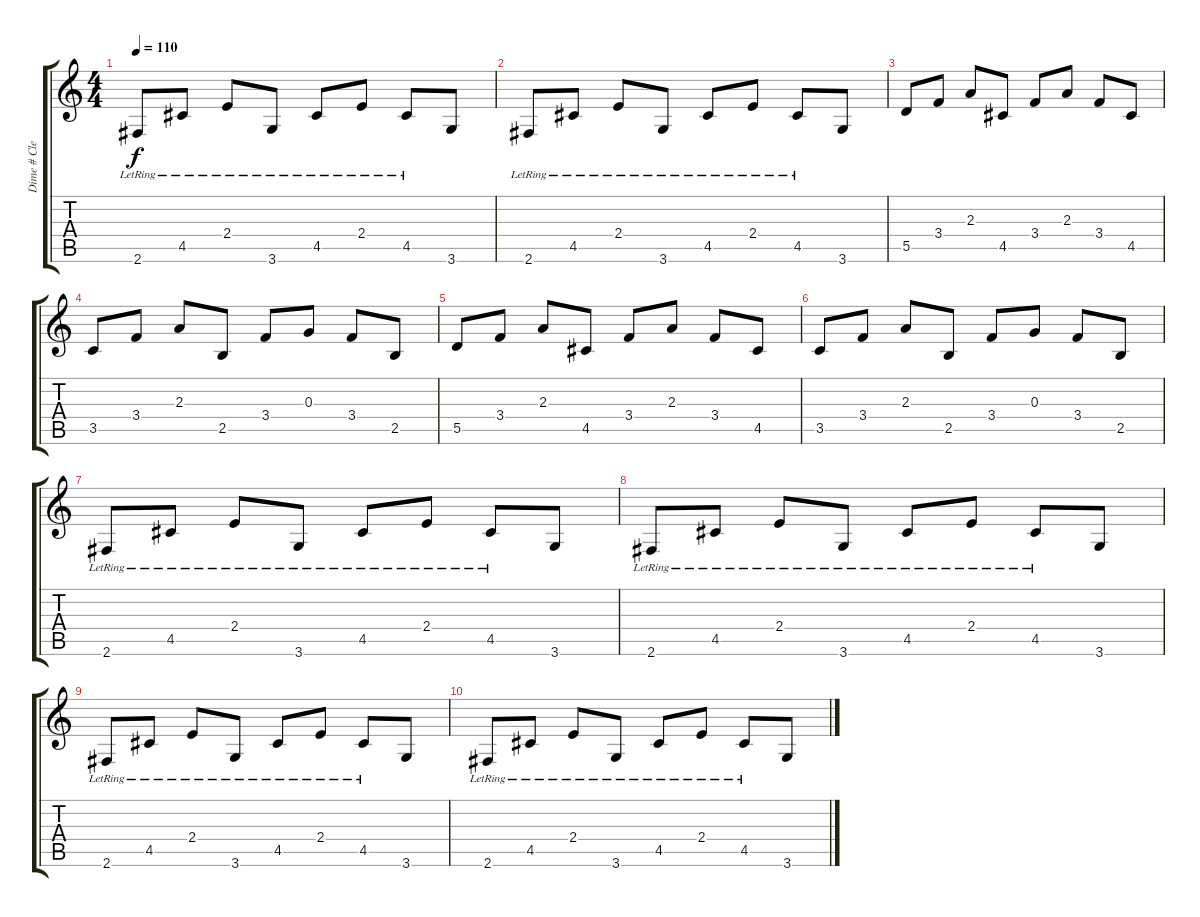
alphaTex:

\track ("Dime # Clean Guitar" "Dime # Cle") {instrument electricguitarclean}
\staff {score tabs}
\tuning (E4 B3 G3 D3 A2 E2) {hide}
\ts (4 4)
\tempo 110
\clef g2
\ks c
2.6{lr}.8{dy f} 4.5{lr}.8 2.4{lr}.8 3.6{lr}.8 4.5{lr}.8 2.4{lr}.8 4.5{lr}.8 3.6.8 |
2.6{lr}.8 4.5{lr}.8 2.4{lr}.8 3.6{lr}.8 4.5{lr}.8 2.4{lr}.8 4.5{lr}.8 3.6.8 |
5.5.8 3.4.8 2.3.8 4.5.8 3.4.8 2.3.8 3.4.8 4.5.8 |
3.5.8 3.4.8 2.3.8 2.5.8 3.4.8 0.3.8 3.4.8 2.5.8 |
5.5.8 3.4.8 2.3.8 4.5.8 3.4.8 2.3.8 3.4.8 4.5.8 |
3.5.8 3.4.8 2.3.8 2.5.8 3.4.8 0.3.8 3.4.8 2.5.8 |
2.6{lr}.8 4.5{lr}.8 2.4{lr}.8 3.6{lr}.8 4.5{lr}.8 2.4{lr}.8 4.5{lr}.8 3.6.8 |
2.6{lr}.8 4.5{lr}.8 2.4{lr}.8 3.6{lr}.8 4.5{lr}.8 2.4{lr}.8 4.5{lr}.8 3.6.8 |
2.6{lr}.8 4.5{lr}.8 2.4{lr}.8 3.6{lr}.8 4.5{lr}.8 2.4{lr}.8 4.5{lr}.8 3.6.8 |
2.6{lr}.8 4.5{lr}.8 2.4{lr}.8 3.6{lr}.8 4.5{lr}.8 2.4{lr}.8 4.5{lr}.8 3.6.8
